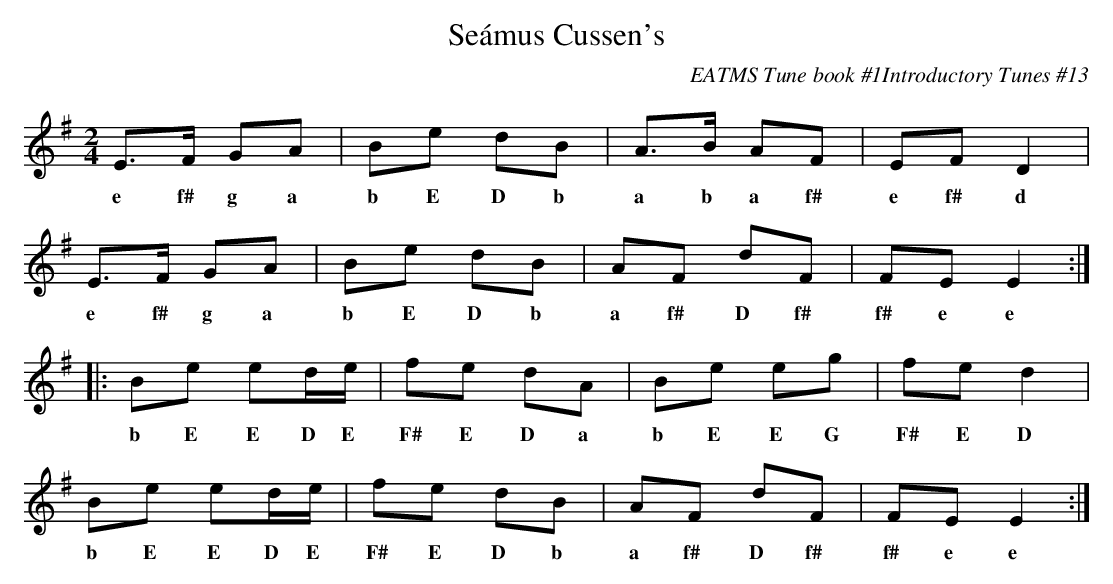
X:1
T:Seámus Cussen's
C:EATMS Tune book #1Introductory Tunes #13
M:2/4
L:1/8
K:G
E>F GA |Be dB |A>B AF |EF D2 |
w:e f# g a b E D b a b a f# e f# d
E>F GA |Be dB |AF dF |FE E2 :|
w: e f# g a b E D b a f# D f# f# e e
|:Be ed/e/ |fe dA |Be eg |fe d2 |
w:b E E D E F# E D a b E E G F# E D
Be ed/e/ |fe dB |AF dF |FE E2 :|
w:b E E D E F# E D b a f# D f# f# e e
